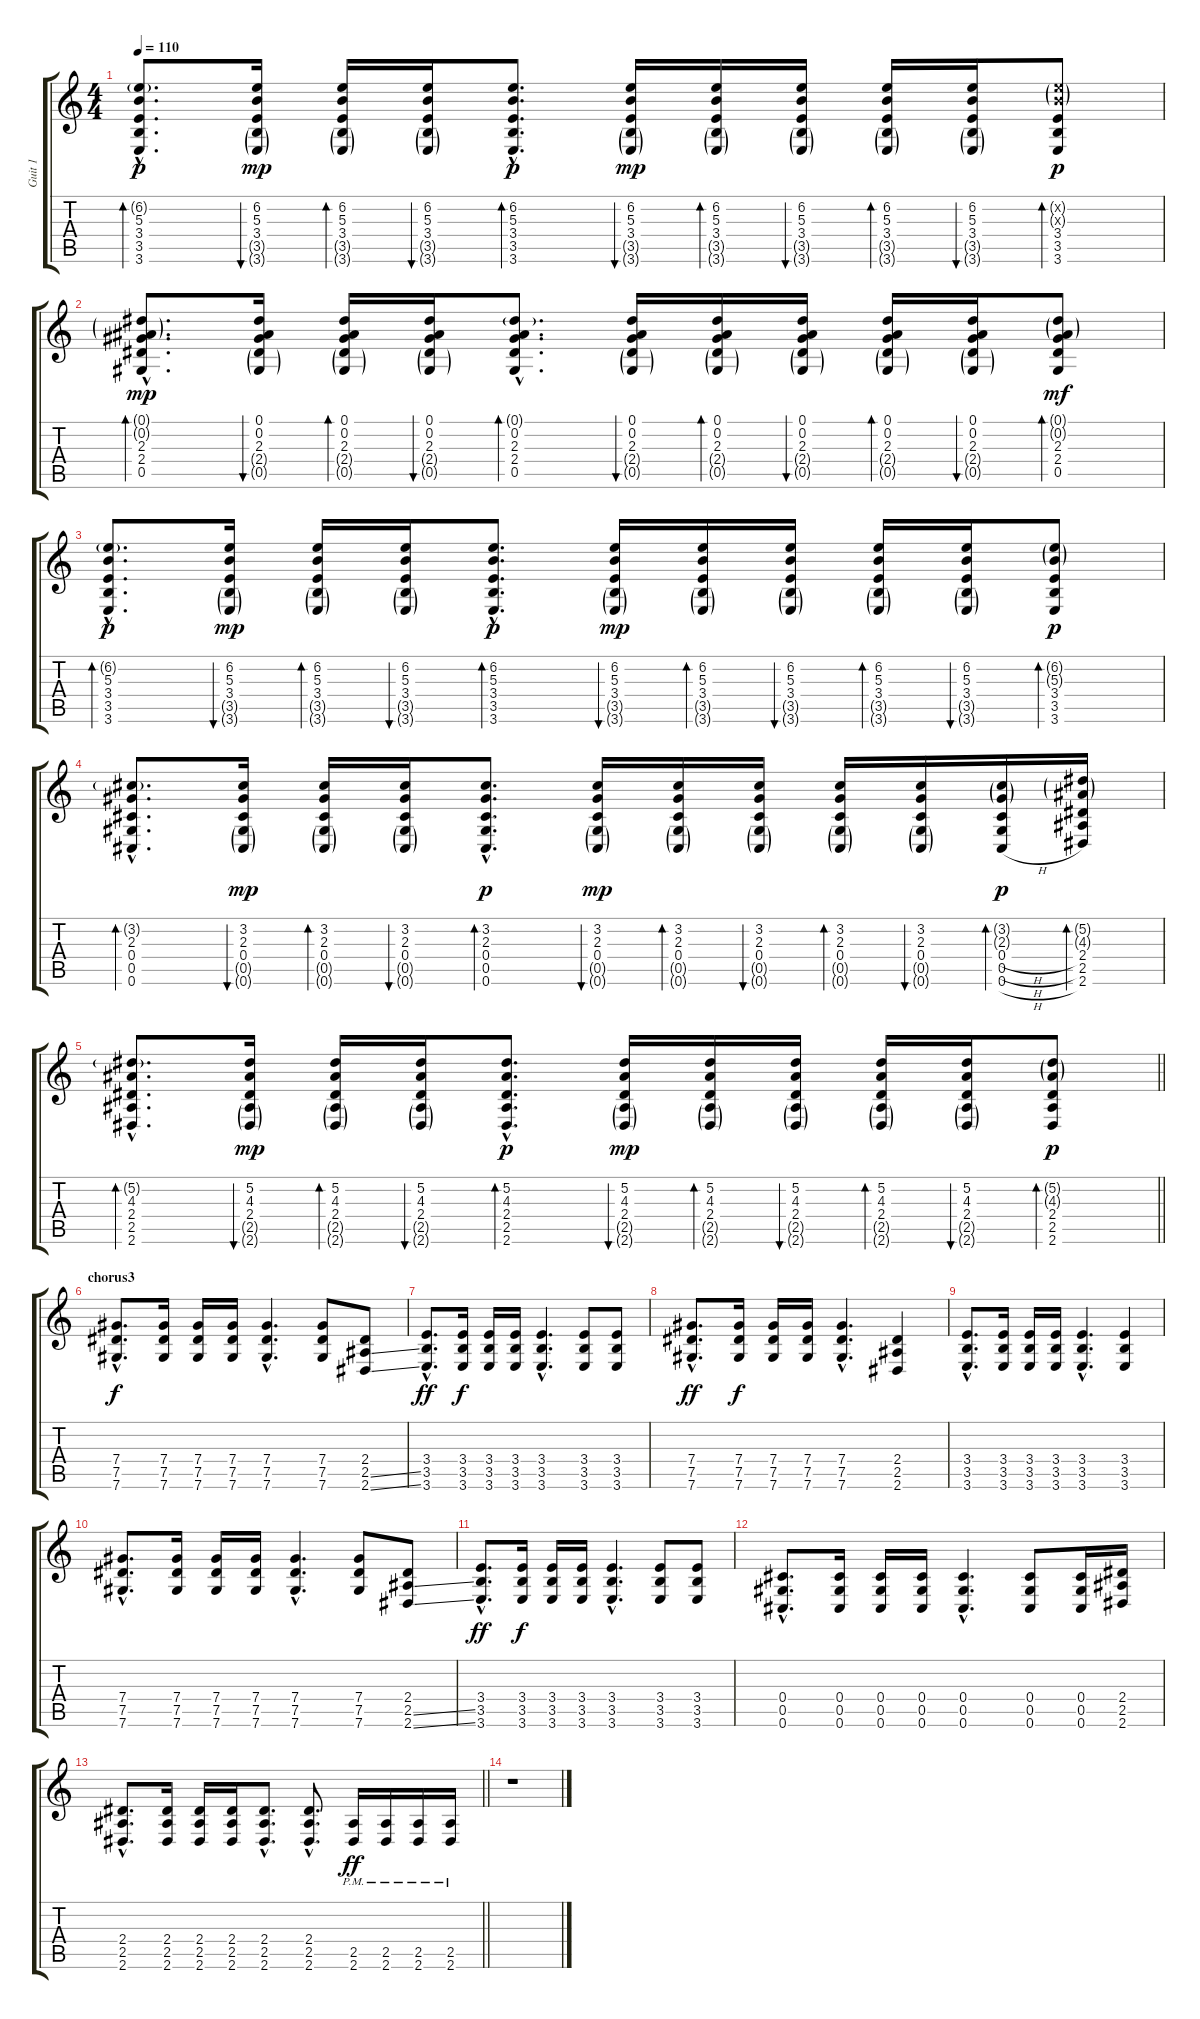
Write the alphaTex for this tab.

\track ("Guit 1" "Guit 1") {instrument distortionguitar}
\staff {score tabs}
\tuning (Eb4 Bb3 Gb3 Db3 Ab2 Db2) {hide}
\ts (4 4)
\tempo 110
\clef g2
\ks c
(6.2{g hac} 5.3{hac} 3.4{hac} 3.5{hac} 3.6{hac}).8{d bd 30 dy p} (6.2 5.3 3.4 3.5{g} 3.6{g}).16{bu 30 dy mp} (6.2 5.3 3.4 3.5{g} 3.6{g}).16{bd 30} (6.2 5.3 3.4 3.5{g} 3.6{g}).16{bu 30} (6.2{hac} 5.3{hac} 3.4{hac} 3.5{hac} 3.6{hac}).8{d bd 30 dy p} (6.2 5.3 3.4 3.5{g} 3.6{g}).16{bu 30 dy mp} (6.2 5.3 3.4 3.5{g} 3.6{g}).16{bd 30} (6.2 5.3 3.4 3.5{g} 3.6{g}).16{bu 30} (6.2 5.3 3.4 3.5{g} 3.6{g}).16{bd 30} (6.2 5.3 3.4 3.5{g} 3.6{g}).16{bu 30} (6.2{g x} 5.3{g x} 3.4 3.5 3.6).8{bd 30 dy p} |
(0.1{g hac} 0.2{g hac} 2.3{hac} 2.4{hac} 0.5{hac}).8{d bd 30 dy mp volume 13} (0.1 0.2 2.3 2.4{g} 0.5{g}).16{bu 30} (0.1 0.2 2.3 2.4{g} 0.5{g}).16{bd 30} (0.1 0.2 2.3 2.4{g} 0.5{g}).16{bu 30} (0.1{g hac} 0.2{hac} 2.3{hac} 2.4{hac} 0.5{hac}).8{d bd 30} (0.1 0.2 2.3 2.4{g} 0.5{g}).16{bu 30} (0.1 0.2 2.3 2.4{g} 0.5{g}).16{bd 30} (0.1 0.2 2.3 2.4{g} 0.5{g}).16{bu 30} (0.1 0.2 2.3 2.4{g} 0.5{g}).16{bd 30} (0.1 0.2 2.3 2.4{g} 0.5{g}).16{bu 30} (0.1{g} 0.2{g} 2.3 2.4 0.5).8{bd 30 dy mf} |
(6.2{g hac} 5.3{hac} 3.4{hac} 3.5{hac} 3.6{hac}).8{d bd 30 dy p} (6.2 5.3 3.4 3.5{g} 3.6{g}).16{bu 30 dy mp} (6.2 5.3 3.4 3.5{g} 3.6{g}).16{bd 30} (6.2 5.3 3.4 3.5{g} 3.6{g}).16{bu 30} (6.2{hac} 5.3{hac} 3.4{hac} 3.5{hac} 3.6{hac}).8{d bd 30 dy p} (6.2 5.3 3.4 3.5{g} 3.6{g}).16{bu 30 dy mp} (6.2 5.3 3.4 3.5{g} 3.6{g}).16{bd 30} (6.2 5.3 3.4 3.5{g} 3.6{g}).16{bu 30} (6.2 5.3 3.4 3.5{g} 3.6{g}).16{bd 30} (6.2 5.3 3.4 3.5{g} 3.6{g}).16{bu 30} (6.2{g} 5.3{g} 3.4 3.5 3.6).8{bd 30 dy p} |
(3.2{g hac} 2.3{hac} 0.4{hac} 0.5{hac} 0.6{hac}).8{d bd 30} (3.2 2.3 0.4 0.5{g} 0.6{g}).16{bu 30 dy mp} (3.2 2.3 0.4 0.5{g} 0.6{g}).16{bd 30} (3.2 2.3 0.4 0.5{g} 0.6{g}).16{bu 30} (3.2{hac} 2.3{hac} 0.4{hac} 0.5{hac} 0.6{hac}).8{d bd 30 dy p} (3.2 2.3 0.4 0.5{g} 0.6{g}).16{bu 30 dy mp} (3.2 2.3 0.4 0.5{g} 0.6{g}).16{bd 30} (3.2 2.3 0.4 0.5{g} 0.6{g}).16{bu 30} (3.2 2.3 0.4 0.5{g} 0.6{g}).16{bd 30} (3.2 2.3 0.4 0.5{g} 0.6{g}).16{bu 30} (3.2{g} 2.3{g} 0.4{h} 0.5{h} 0.6{h}).16{bd 30 dy p} (5.2{g} 4.3{g} 2.4 2.5 2.6).16{bd 30} |
\barLineRight lightlight
(5.2{g hac} 4.3{hac} 2.4{hac} 2.5{hac} 2.6{hac}).8{d bd 30} (5.2 4.3 2.4 2.5{g} 2.6{g}).16{bu 30 dy mp} (5.2 4.3 2.4 2.5{g} 2.6{g}).16{bd 30} (5.2 4.3 2.4 2.5{g} 2.6{g}).16{bu 30} (5.2{hac} 4.3{hac} 2.4{hac} 2.5{hac} 2.6{hac}).8{d bd 30 dy p} (5.2 4.3 2.4 2.5{g} 2.6{g}).16{bu 30 dy mp} (5.2 4.3 2.4 2.5{g} 2.6{g}).16{bd 30} (5.2 4.3 2.4 2.5{g} 2.6{g}).16{bu 30} (5.2 4.3 2.4 2.5{g} 2.6{g}).16{bd 30} (5.2 4.3 2.4 2.5{g} 2.6{g}).16{bu 30} (5.2{g} 4.3{g} 2.4 2.5 2.6).8{bd 30 dy p} |
\section ("" "chorus3")
(7.4{hac} 7.5{hac} 7.6{hac}).8{d dy f instrument distortionguitar} (7.4 7.5 7.6).16 (7.4 7.5 7.6).16 (7.4 7.5 7.6).16 (7.4{hac} 7.5{hac} 7.6{hac}).4{d} (7.4 7.5 7.6).8 (2.4 2.5{ss} 2.6{ss}).8 |
(3.4{hac} 3.5{hac} 3.6{hac}).8{d dy ff} (3.4 3.5 3.6).16{dy f} (3.4 3.5 3.6).16 (3.4 3.5 3.6).16 (3.4{hac} 3.5{hac} 3.6{hac}).4{d} (3.4 3.5 3.6).8 (3.4 3.5 3.6).8 |
(7.4{hac} 7.5{hac} 7.6{hac}).8{d dy ff} (7.4 7.5 7.6).16{dy f} (7.4 7.5 7.6).16 (7.4 7.5 7.6).16 (7.4{hac} 7.5{hac} 7.6{hac}).4{d} (2.4 2.5 2.6).4 |
(3.4{hac} 3.5{hac} 3.6{hac}).8{d} (3.4 3.5 3.6).16 (3.4 3.5 3.6).16 (3.4 3.5 3.6).16 (3.4{hac} 3.5{hac} 3.6{hac}).4{d} (3.4 3.5 3.6).4 |
(7.4{hac} 7.5{hac} 7.6{hac}).8{d} (7.4 7.5 7.6).16 (7.4 7.5 7.6).16 (7.4 7.5 7.6).16 (7.4{hac} 7.5{hac} 7.6{hac}).4{d} (7.4 7.5 7.6).8 (2.4 2.5{ss} 2.6{ss}).8 |
(3.4{hac} 3.5{hac} 3.6{hac}).8{d dy ff} (3.4 3.5 3.6).16{dy f} (3.4 3.5 3.6).16 (3.4 3.5 3.6).16 (3.4{hac} 3.5{hac} 3.6{hac}).4{d} (3.4 3.5 3.6).8 (3.4 3.5 3.6).8 |
(0.4{hac} 0.5{hac} 0.6{hac}).8{d} (0.4 0.5 0.6).16 (0.4 0.5 0.6).16 (0.4 0.5 0.6).16 (0.4{hac} 0.5{hac} 0.6{hac}).4{d} (0.4 0.5 0.6).8 (0.4 0.5 0.6).16 (2.4 2.5 2.6).16 |
\barLineRight lightlight
(2.4{hac} 2.5{hac} 2.6{hac}).8{d} (2.4 2.5 2.6).16 (2.4 2.5 2.6).16 (2.4 2.5 2.6).16 (2.4{hac} 2.5{hac} 2.6{hac}).8{d} (2.4{hac} 2.5{hac} 2.6{hac}).8{d} (2.5{pm} 2.6).16{dy ff} (2.5{pm} 2.6).16 (2.5{pm} 2.6).16 (2.5{pm} 2.6).16 |
r.1
